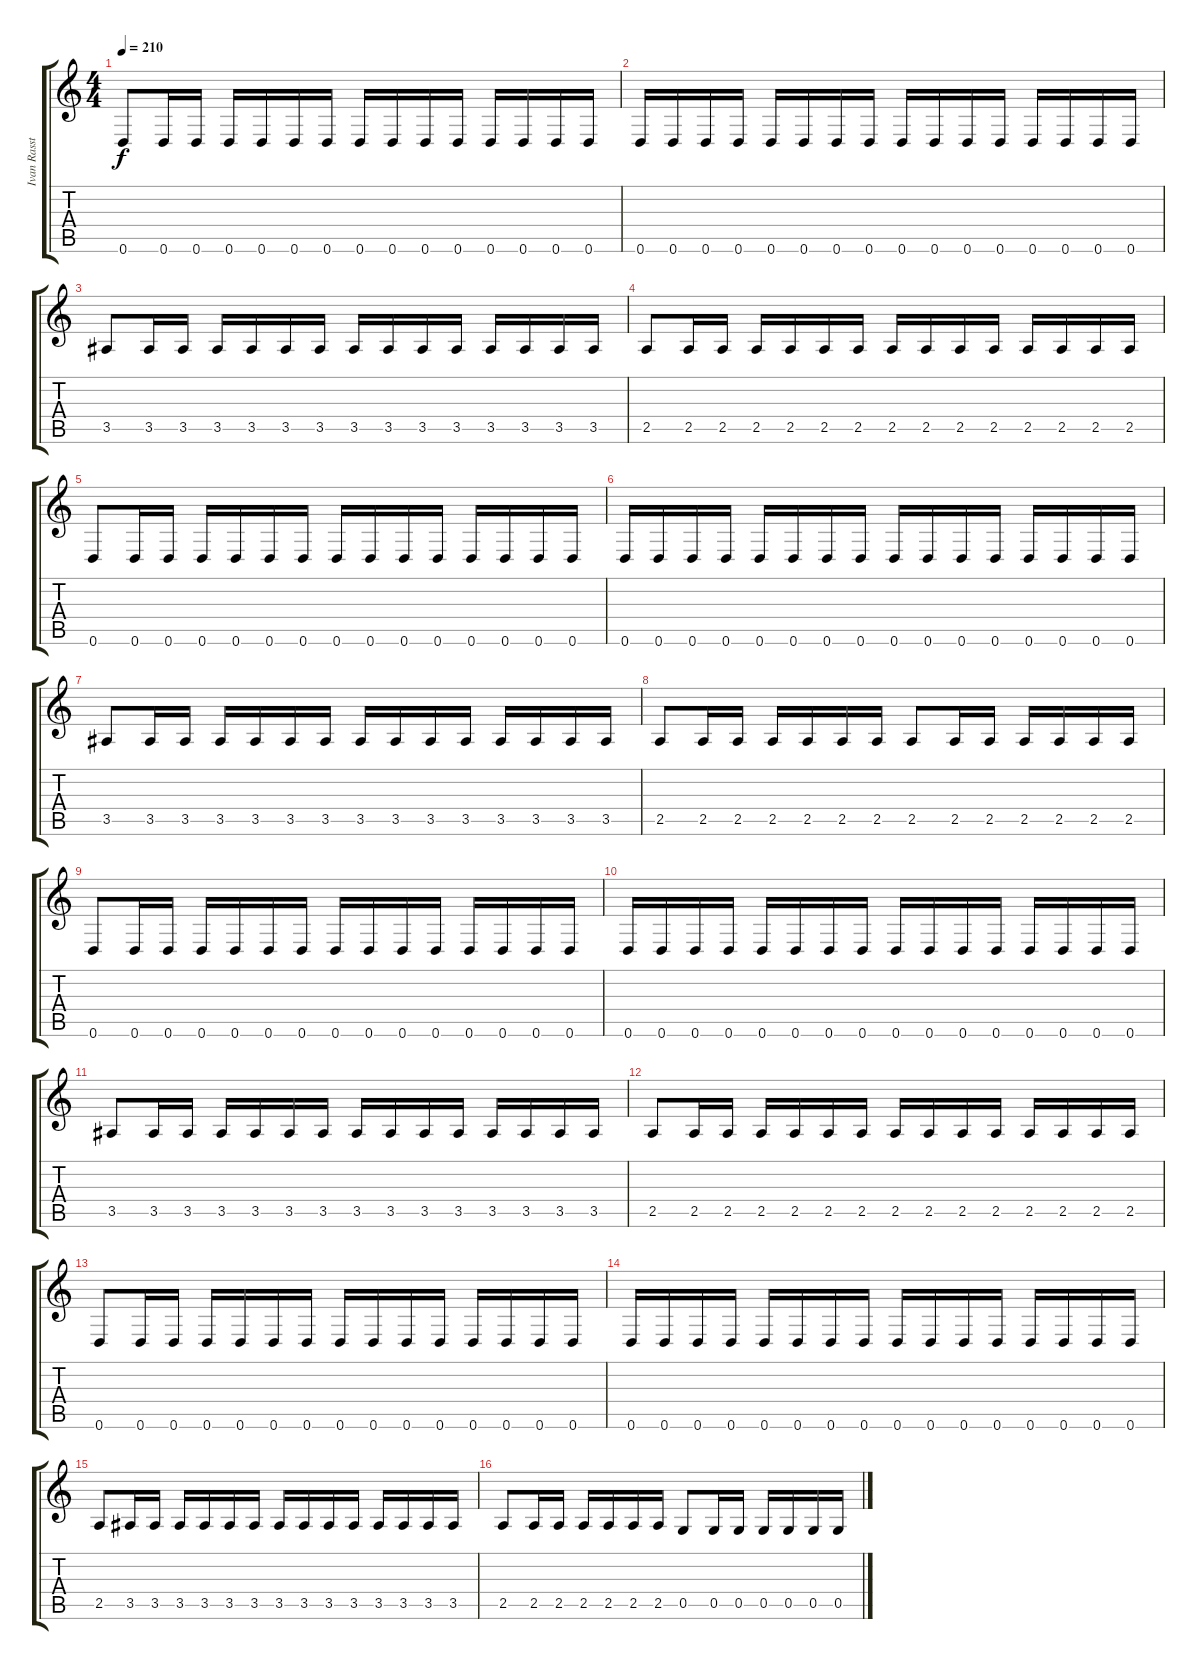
\track ("Ivan Rasstrigin" "Ivan Rasst") {instrument electricbassfinger}
\staff {score tabs}
\tuning (D4 A3 F3 C3 G2 D2) {hide}
\ts (4 4)
\tempo 210
\clef g2
\ks c
0.6.8{dy f} 0.6.16 0.6.16 0.6.16 0.6.16 0.6.16 0.6.16 0.6.16 0.6.16 0.6.16 0.6.16 0.6.16 0.6.16 0.6.16 0.6.16 |
0.6.16 0.6.16 0.6.16 0.6.16 0.6.16 0.6.16 0.6.16 0.6.16 0.6.16 0.6.16 0.6.16 0.6.16 0.6.16 0.6.16 0.6.16 0.6.16 |
3.5.8 3.5.16 3.5.16 3.5.16 3.5.16 3.5.16 3.5.16 3.5.16 3.5.16 3.5.16 3.5.16 3.5.16 3.5.16 3.5.16 3.5.16 |
2.5.8 2.5.16 2.5.16 2.5.16 2.5.16 2.5.16 2.5.16 2.5.16 2.5.16 2.5.16 2.5.16 2.5.16 2.5.16 2.5.16 2.5.16 |
0.6.8 0.6.16 0.6.16 0.6.16 0.6.16 0.6.16 0.6.16 0.6.16 0.6.16 0.6.16 0.6.16 0.6.16 0.6.16 0.6.16 0.6.16 |
0.6.16 0.6.16 0.6.16 0.6.16 0.6.16 0.6.16 0.6.16 0.6.16 0.6.16 0.6.16 0.6.16 0.6.16 0.6.16 0.6.16 0.6.16 0.6.16 |
3.5.8 3.5.16 3.5.16 3.5.16 3.5.16 3.5.16 3.5.16 3.5.16 3.5.16 3.5.16 3.5.16 3.5.16 3.5.16 3.5.16 3.5.16 |
2.5.8 2.5.16 2.5.16 2.5.16 2.5.16 2.5.16 2.5.16 2.5.8 2.5.16 2.5.16 2.5.16 2.5.16 2.5.16 2.5.16 |
0.6.8 0.6.16 0.6.16 0.6.16 0.6.16 0.6.16 0.6.16 0.6.16 0.6.16 0.6.16 0.6.16 0.6.16 0.6.16 0.6.16 0.6.16 |
0.6.16 0.6.16 0.6.16 0.6.16 0.6.16 0.6.16 0.6.16 0.6.16 0.6.16 0.6.16 0.6.16 0.6.16 0.6.16 0.6.16 0.6.16 0.6.16 |
3.5.8 3.5.16 3.5.16 3.5.16 3.5.16 3.5.16 3.5.16 3.5.16 3.5.16 3.5.16 3.5.16 3.5.16 3.5.16 3.5.16 3.5.16 |
2.5.8 2.5.16 2.5.16 2.5.16 2.5.16 2.5.16 2.5.16 2.5.16 2.5.16 2.5.16 2.5.16 2.5.16 2.5.16 2.5.16 2.5.16 |
0.6.8 0.6.16 0.6.16 0.6.16 0.6.16 0.6.16 0.6.16 0.6.16 0.6.16 0.6.16 0.6.16 0.6.16 0.6.16 0.6.16 0.6.16 |
0.6.16 0.6.16 0.6.16 0.6.16 0.6.16 0.6.16 0.6.16 0.6.16 0.6.16 0.6.16 0.6.16 0.6.16 0.6.16 0.6.16 0.6.16 0.6.16 |
2.5.8 3.5.16 3.5.16 3.5.16 3.5.16 3.5.16 3.5.16 3.5.16 3.5.16 3.5.16 3.5.16 3.5.16 3.5.16 3.5.16 3.5.16 |
2.5.8 2.5.16 2.5.16 2.5.16 2.5.16 2.5.16 2.5.16 0.5.8 0.5.16 0.5.16 0.5.16 0.5.16 0.5.16 0.5.16
